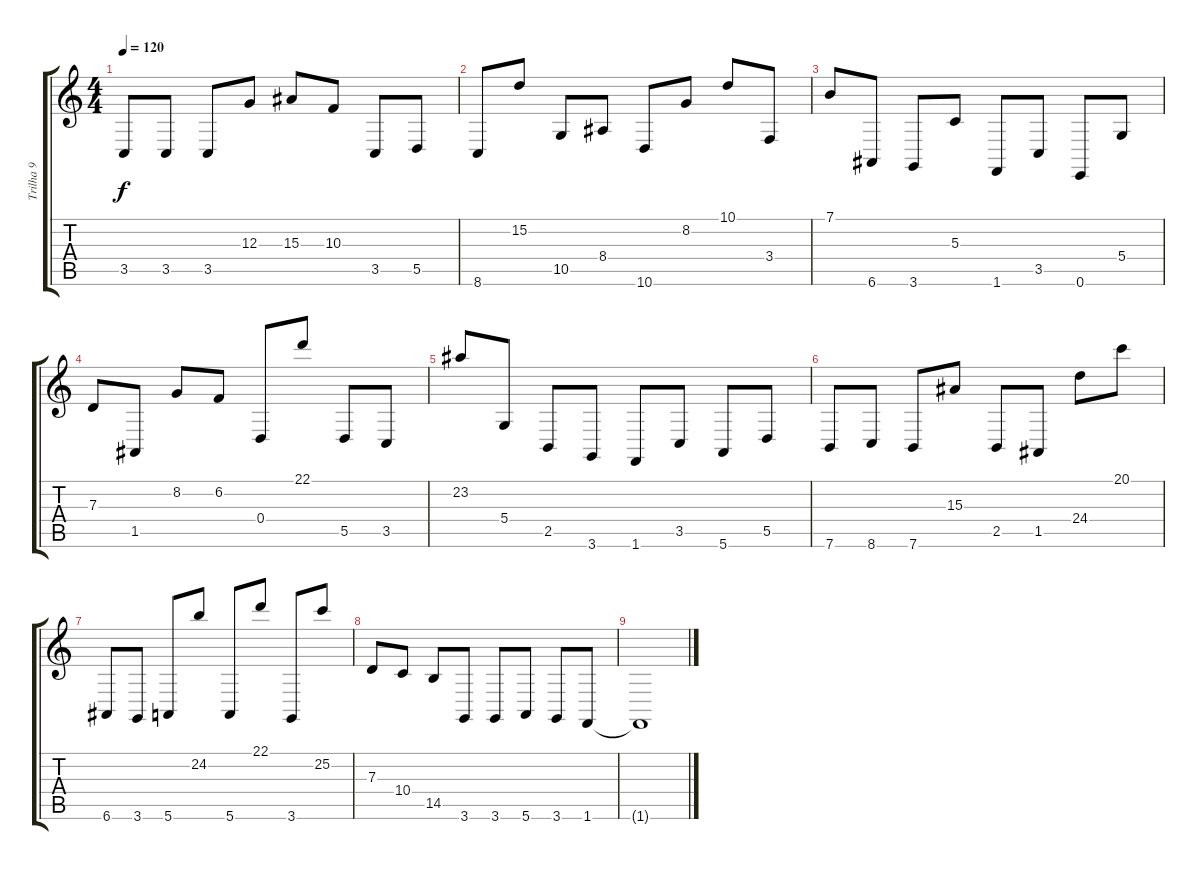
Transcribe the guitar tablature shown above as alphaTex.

\track ("Trilha 9" "Trilha 9") {instrument acousticgrandpiano}
\staff {score tabs}
\tuning (E4 B3 G3 D3 A2 E2) {hide}
\ts (4 4)
\tempo 120
\clef g2
\ks c
3.5.8{dy f} 3.5.8 3.5.8 12.3.8 15.3.8 10.3.8 3.5.8 5.5.8 |
8.6.8 15.2.8 10.5.8 8.4.8 10.6.8 8.2.8 10.1.8 3.4.8 |
7.1.8 6.6.8 3.6.8 5.3.8 1.6.8 3.5.8 0.6.8 5.4.8 |
7.3.8 1.5.8 8.2.8 6.2.8 0.4.8 22.1.8 5.5.8 3.5.8 |
23.2.8{volume 4} 5.4.8 2.5.8 3.6.8 1.6.8 3.5.8 5.6.8 5.5.8 |
7.6.8 8.6.8 7.6.8 15.3.8 2.5.8 1.5.8 24.4.8 20.1.8 |
6.6.8 3.6.8 5.6.8 24.2.8 5.6.8 22.1.8 3.6.8 25.2.8 |
7.3.8 10.4.8 14.5.8 3.6.8 3.6.8 5.6.8 3.6.8 1.6.8 |
1.6{t}.1
